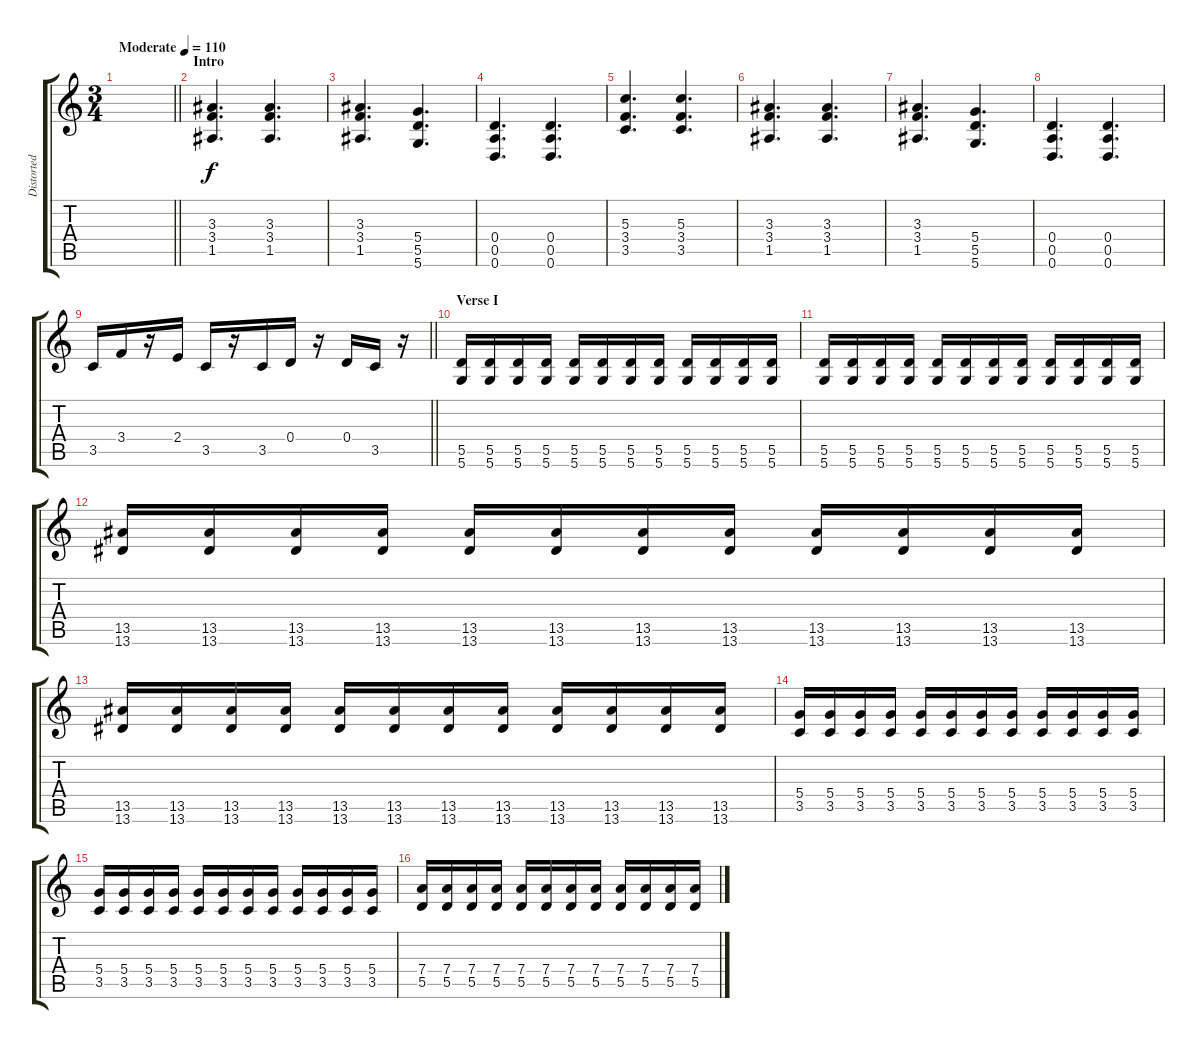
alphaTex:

\track ("Distorted Rhythm" "Distorted ") {instrument distortionguitar}
\staff {score tabs}
\tuning (E4 B3 G3 D3 A2 D2) {hide}
\ts (3 4)
\tempo (110 "Moderate")
\clef g2
\barLineRight lightlight
\ks c
|
\section ("" "Intro")
(3.3 3.4 1.5).4{d} (3.3 3.4 1.5).4{d} |
(3.3 3.4 1.5).4{d} (5.4 5.5 5.6).4{d} |
(0.4 0.5 0.6).4{d} (0.4 0.5 0.6).4{d} |
(5.3 3.4 3.5).4{d} (5.3 3.4 3.5).4{d} |
(3.3 3.4 1.5).4{d} (3.3 3.4 1.5).4{d} |
(3.3 3.4 1.5).4{d} (5.4 5.5 5.6).4{d} |
(0.4 0.5 0.6).4{d} (0.4 0.5 0.6).4{d} |
\barLineRight lightlight
3.5.16 3.4.16 r.16 2.4.16 3.5.16 r.16 3.5.16 0.4.16 r.16 0.4.16 3.5.16 r.16 |
\section ("" "Verse I")
(5.5 5.6).16 (5.5 5.6).16 (5.5 5.6).16 (5.5 5.6).16 (5.5 5.6).16 (5.5 5.6).16 (5.5 5.6).16 (5.5 5.6).16 (5.5 5.6).16 (5.5 5.6).16 (5.5 5.6).16 (5.5 5.6).16 |
(5.5 5.6).16 (5.5 5.6).16 (5.5 5.6).16 (5.5 5.6).16 (5.5 5.6).16 (5.5 5.6).16 (5.5 5.6).16 (5.5 5.6).16 (5.5 5.6).16 (5.5 5.6).16 (5.5 5.6).16 (5.5 5.6).16 |
(13.5 13.6).16 (13.5 13.6).16 (13.5 13.6).16 (13.5 13.6).16 (13.5 13.6).16 (13.5 13.6).16 (13.5 13.6).16 (13.5 13.6).16 (13.5 13.6).16 (13.5 13.6).16 (13.5 13.6).16 (13.5 13.6).16 |
(13.5 13.6).16 (13.5 13.6).16 (13.5 13.6).16 (13.5 13.6).16 (13.5 13.6).16 (13.5 13.6).16 (13.5 13.6).16 (13.5 13.6).16 (13.5 13.6).16 (13.5 13.6).16 (13.5 13.6).16 (13.5 13.6).16 |
(5.4 3.5).16 (5.4 3.5).16 (5.4 3.5).16 (5.4 3.5).16 (5.4 3.5).16 (5.4 3.5).16 (5.4 3.5).16 (5.4 3.5).16 (5.4 3.5).16 (5.4 3.5).16 (5.4 3.5).16 (5.4 3.5).16 |
(5.4 3.5).16 (5.4 3.5).16 (5.4 3.5).16 (5.4 3.5).16 (5.4 3.5).16 (5.4 3.5).16 (5.4 3.5).16 (5.4 3.5).16 (5.4 3.5).16 (5.4 3.5).16 (5.4 3.5).16 (5.4 3.5).16 |
(7.4 5.5).16 (7.4 5.5).16 (7.4 5.5).16 (7.4 5.5).16 (7.4 5.5).16 (7.4 5.5).16 (7.4 5.5).16 (7.4 5.5).16 (7.4 5.5).16 (7.4 5.5).16 (7.4 5.5).16 (7.4 5.5).16
